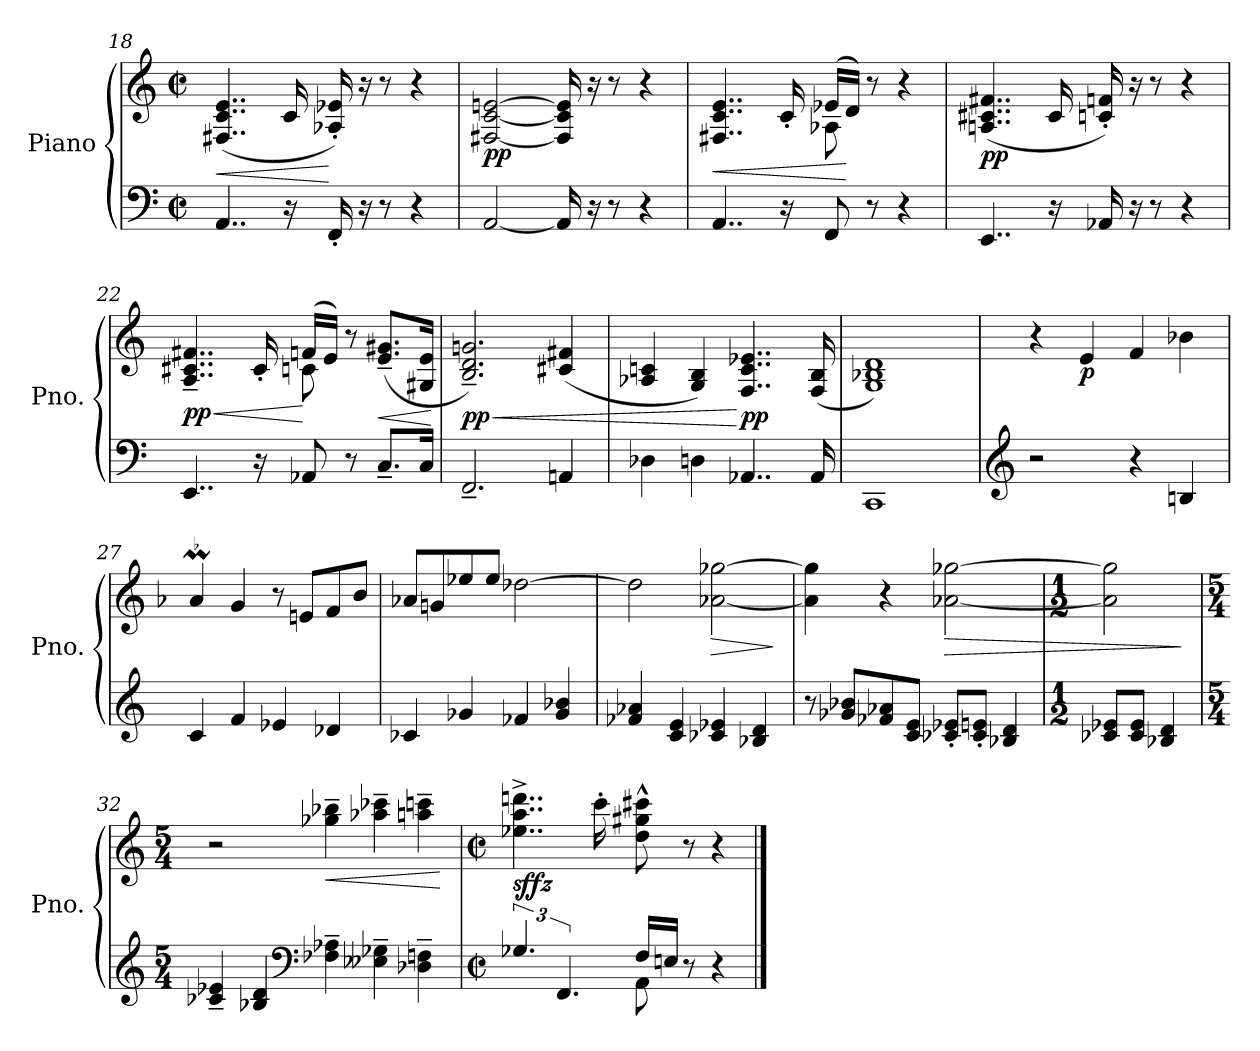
**kern	**kern	**dynam
*part1	*part1	*part1
*staff2	*staff1	*staff1/2
*I"Piano	*	*
*I'Pno.	*	*
*clefF4	*clefG2	*
*k[]	*k[]	*
*M2/2	*M2/2	*
*met(c|)	*met(c|)	*
=18	=18	=18
!	!	!LO:HP:b
4..AA/	(<4..F#X/ 4..c/ 4..e/	<
16r	16c/	.
16FF'/	16A-X/' 16e-X/')	[
16r	16r	.
8r	8r	.
4r	4r	.
=19	=19	=19
!	!	!LO:DY:b
[2AA/	[2F#X/ [2c/ [2en/	pp
16AA/]	16F#/] 16c/] 16e/]	.
16r	16r	.
8r	8r	.
4r	4r	.
=20	=20	=20
!	!	!LO:HP:b
*	*^	*
4..AA/	4..F#X/ 4..c/ 4..e/	2ryy	<
16r	16c'/	.	.
8FF/	(>16e-X/LL	8A-X\	.
.	16d/JJ)	.	[
8r	8r	4.ryy	.
4r	4r	.	.
*	*v	*v	*
!!LO:LB:g=z
=21	=21	=21
!	!	!LO:DY:b
4..EE/	(<4..An/ 4..c#X/ 4..f#X/	pp
16r	16c#/	.
16AA-X/	16cn/' 16fn/')	.
16r	16r	.
8r	8r	.
4r	4r	.
=22	=22	=22
!	!	!LO:HP:b
*	*^	*
!	!	!	!LO:DY:n=1:b
4..EE/	4..A/~ 4..c#X/~ 4..f#X/~	2ryy	< pp
16r	16c#'/	.	.
8AA-X/	(>16fn/LL	8cn\	[
.	16e/JJ)	.	.
8r	8r	4.ryy	.
!	!	!	!LO:HP:b
8.C~/L	(>8.e/~ 8.g#X/~L	.	<
16C/Jk	16G#X/ 16e/Jk	.	.
*	*v	*v	*
.	.	[
=23	=23	=23
!	!	!LO:HP:b
!	!	!LO:DY:n=1:b
2.FF~/	2.B/~ 2.d/~ 2.gn/~)	< pp
4AAn/	(>4c#X/ 4f#X/	.
=24	=24	=24
4D-X\	4A-X/ 4cn/	.
4Dn\	4G/ 4B/)	.
!	!	!LO:DY:n=1:b
4..AA-X/	4..F/ 4..c/ 4..e-X/	[ pp
16AA-/	(>16F/ 16B/	.
=25	=25	=25
1CC	1G 1B-X 1d)	.
!!LO:PB:g=z
=26	=26	=26
*clefG2	*	*
2r	4r	.
!	!	!LO:DY:b
.	4e/	p
4r	4f/	.
4Bn/	4b-X\	.
=27	=27	=27
*	*^	*
4c/	4a-XM/	4b-X/yy	.
4f/	4g/	2.ryy	.
4e-X/	8r	.	.
.	8en/L	.	.
4d-X/	8f/	.	.
.	8b-/J	.	.
*	*v	*v	*
=28	=28	=28
4c-X/	8a-X/L	.
.	8gni/	.
4g-X/	8ee-X/	.
.	8ee-/J	.
4f-X/	[2dd-X\	.
4g-/ 4b-X/	.	.
=29	=29	=29
4f-X/ 4a-X/	2dd-\]	.
4c/ 4e/	.	.
!	!	!LO:HP:b
4c-X/ 4e-X/	[2a-X\ [2gg-X\	>
4B-X/ 4d/	.	.
.	.	]
!!LO:LB:g=z
=30	=30	=30
8r	4a-\] 4gg-\]	.
8g-X/ 8b-X/L	.	.
8f-X/ 8a-X/	4r	.
8c/ 8e/J	.	.
!	!	!LO:HP:b
8c-X/' 8e-X/'L	[2a-X\ [2gg-X\	>
8c-/' 8en/'J	.	.
4B-X/ 4d/	.	.
=31	=31	=31
*M1/2	*M1/2	*
8c-X/ 8e-X/L	2a-\] 2gg-\]	.
8c-/ 8e-/J	.	.
4B-X/ 4d/	.	.
.	.	]
=32	=32	=32
*M5/4	*M5/4	*
4c-X/~ 4e-X/~	2r	.
4B-X/ 4d/	.	.
*clefF4	*	*
!	!	!LO:HP:b
4F-X\~ 4A-X\~	4gg-X\~ 4bb-X\~	<
4E--X\~ 4G-X\~	4aa-X\~ 4ccc-X\~	.
4D-X\~ 4Fn\~	4aan\~ 4cccn\~	.
.	.	[
!!LO:LB:g=z
=33	=33	=33
*M2/2	*M2/2	*
*met(c|)	*met(c|)	*
*^	*	*
!	!	!	!LO:DY:b
6.G-X/	2ryy	4..ee-X\^ 4..aa\^ 4..dddn\^	sffz
6.FF/	.	.	.
.	.	16ccc'\	.
16F/LL	8AA\	8dd\^^ 8gg#X\^^ 8ccc#X\^^	.
16En/JJ	.	.	.
8r	4.ryy	8r	.
4r	.	4r	.
*v	*v	*	*
==	==	==
*-	*-	*-
